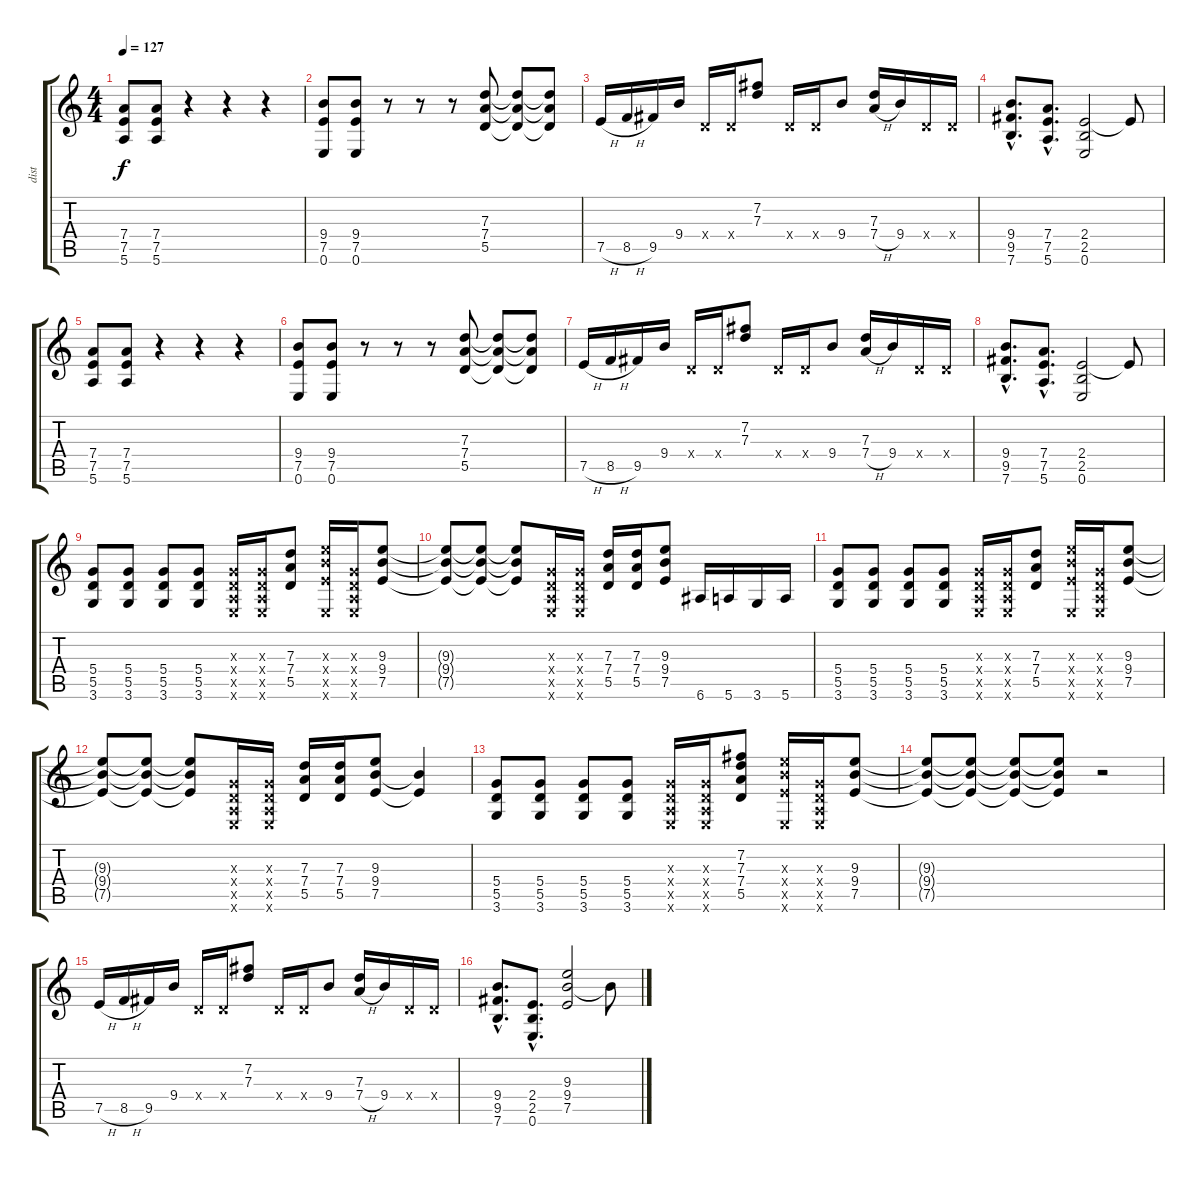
\track ("dist" "dist") {instrument distortionguitar}
\staff {score tabs}
\tuning (E4 B3 G3 D3 A2 E2) {hide}
\ts (4 4)
\tempo 127
\clef g2
\ks c
(7.4 7.5 5.6).8{dy f} (7.4 7.5 5.6).8 r.4 r.4 r.4 |
(9.4 7.5 0.6).8 (9.4 7.5 0.6).8 r.8 r.8 r.8 (7.3 7.4 5.5).8 (7.3{t} 7.4{t} 5.5{t}).8 (7.3{t} 7.4{t} 5.5{t}).8 |
7.5{h}.16 8.5{h}.16 9.5.16 9.4.16 0.4{x}.16 0.4{x}.16 (7.2 7.3).8 0.4{x}.16 0.4{x}.16 9.4.8 (7.3 7.4{h}).16 9.4.16 0.4{x}.16 0.4{x}.16 |
(9.4{hac} 9.5{hac} 7.6{hac}).8{d} (7.4{hac} 7.5{hac} 5.6{hac}).8{d} (2.4 2.5 0.6).2 2.4{t}.8 |
(7.4 7.5 5.6).8 (7.4 7.5 5.6).8 r.4 r.4 r.4 |
(9.4 7.5 0.6).8 (9.4 7.5 0.6).8 r.8 r.8 r.8 (7.3 7.4 5.5).8 (7.3{t} 7.4{t} 5.5{t}).8 (7.3{t} 7.4{t} 5.5{t}).8 |
7.5{h}.16 8.5{h}.16 9.5.16 9.4.16 0.4{x}.16 0.4{x}.16 (7.2 7.3).8 0.4{x}.16 0.4{x}.16 9.4.8 (7.3 7.4{h}).16 9.4.16 0.4{x}.16 0.4{x}.16 |
(9.4{hac} 9.5{hac} 7.6{hac}).8{d} (7.4{hac} 7.5{hac} 5.6{hac}).8{d} (2.4 2.5 0.6).2 2.4{t}.8 |
(5.4 5.5 3.6).8 (5.4 5.5 3.6).8 (5.4 5.5 3.6).8 (5.4 5.5 3.6).8 (0.3{x} 0.4{x} 0.5{x} 0.6{x}).16 (0.3{x} 0.4{x} 0.5{x} 0.6{x}).16 (7.3 7.4 5.5).8 (9.3{x} 9.4{x} 7.5{x} 0.6{x}).16 (0.3{x} 0.4{x} 0.5{x} 0.6{x}).16 (9.3 9.4 7.5).8 |
(9.3{t} 9.4{t} 7.5{t}).8 (9.3{t} 9.4{t} 7.5{t}).8 (9.3{t} 9.4{t} 7.5{t}).8 (0.3{x} 0.4{x} 0.5{x} 0.6{x}).16 (0.3{x} 0.4{x} 0.5{x} 0.6{x}).16 (7.3 7.4 5.5).16 (7.3 7.4 5.5).16 (9.3 9.4 7.5).8 6.6.16 5.6.16 3.6.16 5.6.16 |
(5.4 5.5 3.6).8 (5.4 5.5 3.6).8 (5.4 5.5 3.6).8 (5.4 5.5 3.6).8 (0.3{x} 0.4{x} 0.5{x} 0.6{x}).16 (0.3{x} 0.4{x} 0.5{x} 0.6{x}).16 (7.3 7.4 5.5).8 (9.3{x} 9.4{x} 7.5{x} 0.6{x}).16 (0.3{x} 0.4{x} 0.5{x} 0.6{x}).16 (9.3 9.4 7.5).8 |
(9.3{t} 9.4{t} 7.5{t}).8 (9.3{t} 9.4{t} 7.5{t}).8 (9.3{t} 9.4{t} 7.5{t}).8 (0.3{x} 0.4{x} 0.5{x} 0.6{x}).16 (0.3{x} 0.4{x} 0.5{x} 0.6{x}).16 (7.3 7.4 5.5).16 (7.3 7.4 5.5).16 (9.3 9.4 7.5).8 (9.4{t} 7.5{t}).4 |
(5.4 5.5 3.6).8 (5.4 5.5 3.6).8 (5.4 5.5 3.6).8 (5.4 5.5 3.6).8 (0.3{x} 0.4{x} 0.5{x} 0.6{x}).16 (0.3{x} 0.4{x} 0.5{x} 0.6{x}).16 (7.2 7.3 7.4 5.5).8 (9.3{x} 9.4{x} 7.5{x} 0.6{x}).16 (0.3{x} 0.4{x} 0.5{x} 0.6{x}).16 (9.3 9.4 7.5).8 |
(9.3{t} 9.4{t} 7.5{t}).8 (9.3{t} 9.4{t} 7.5{t}).8 (9.3{t} 9.4{t} 7.5{t}).8 (9.3{t} 9.4{t} 7.5{t}).8 r.2 |
7.5{h}.16 8.5{h}.16 9.5.16 9.4.16 0.4{x}.16 0.4{x}.16 (7.2 7.3).8 0.4{x}.16 0.4{x}.16 9.4.8 (7.3 7.4{h}).16 9.4.16 0.4{x}.16 0.4{x}.16 |
(9.4{hac} 9.5{hac} 7.6{hac}).8{d} (2.4{hac} 2.5{hac} 0.6{hac}).8{d} (9.3 9.4 7.5).2 9.4{t}.8
